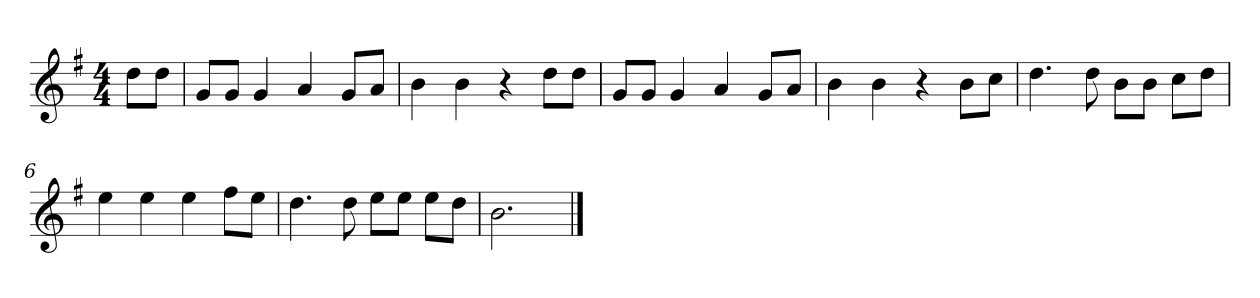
**kern
*part1
*staff1
*k[f#]
*M4/4
*MM120
=
8ddL
8ddJ
=1
8gL
8gJ
4g
4a
8gL
8aJ
=2
4b
4b
4r
8ddL
8ddJ
=3
8gL
8gJ
4g
4a
8gL
8aJ
=4
4b
4b
4r
8bL
8ccJ
=5
4.dd
8dd
8bL
8bJ
8ccL
8ddJ
=6
4ee
4ee
4ee
8ff#L
8eeJ
=7
4.dd
8dd
8eeL
8eeJ
8eeL
8ddJ
=8
2.b
==
*-
